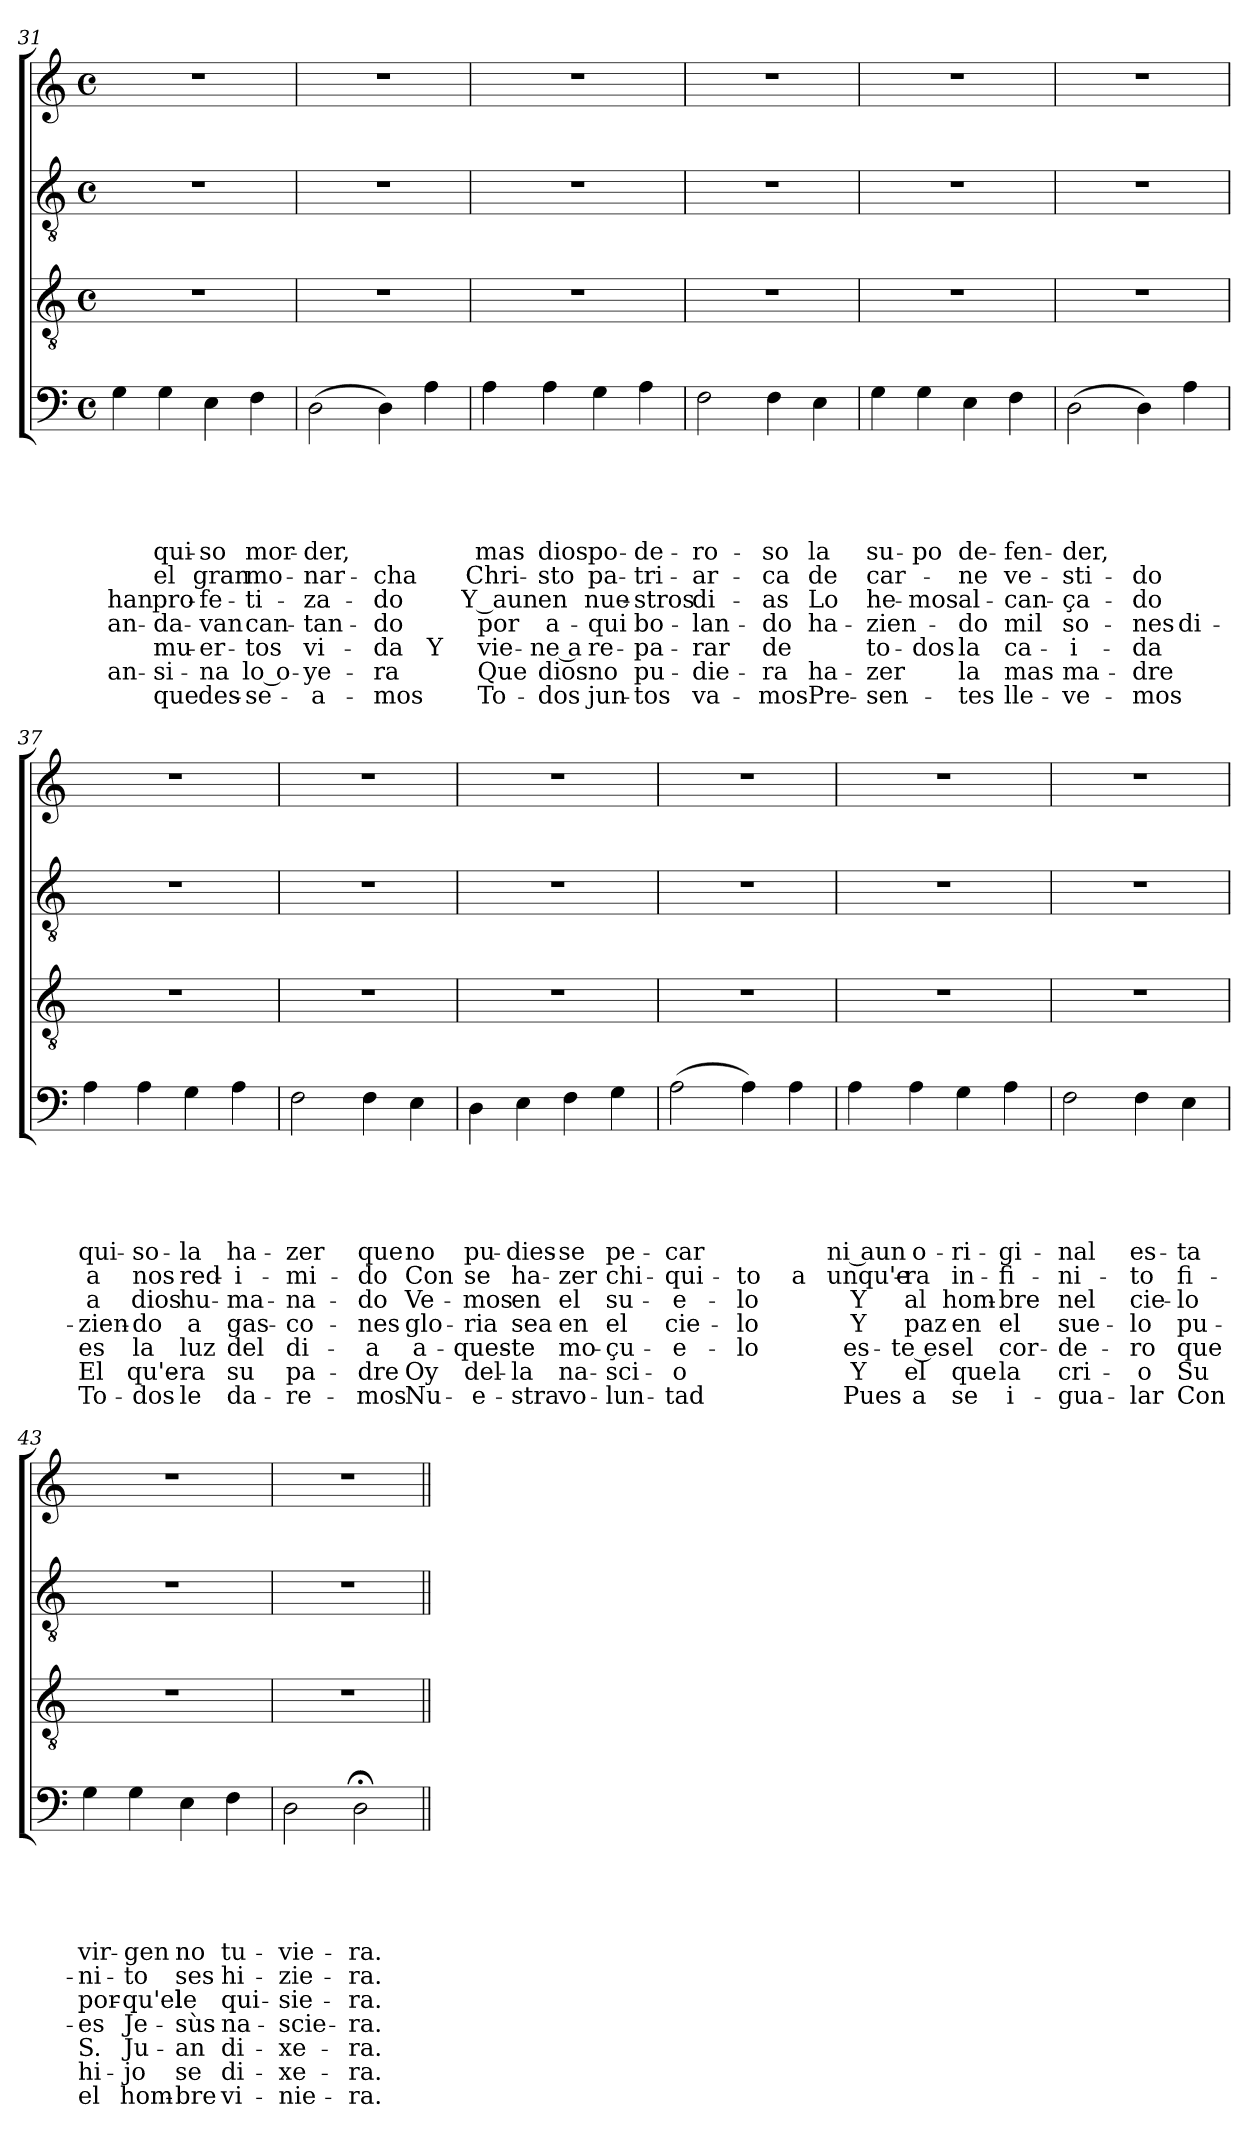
**kern	**text	**text	**text	**text	**text	**text	**text	**text	**text	**text	**text	**kern	**kern	**kern
*part4	*part4	*part4	*part4	*part4	*part4	*part4	*part4	*part4	*part4	*part4	*part4	*part3	*part2	*part1
*staff4	*staff4	*staff4	*staff4	*staff4	*staff4	*staff4	*staff4	*staff4	*staff4	*staff4	*staff4	*staff3	*staff2	*staff1
*clefF4	*	*	*	*	*	*	*	*	*	*	*	*clefGv2	*clefGv2	*clefG2
*k[]	*	*	*	*	*	*	*	*	*	*	*	*k[]	*k[]	*k[]
*C:	*	*	*	*	*	*	*	*	*	*	*	*C:	*C:	*C:
*M4/4	*	*	*	*	*	*	*	*	*	*	*	*M4/4	*M4/4	*M4/4
*met(c)	*	*	*	*	*	*	*	*	*	*	*	*met(c)	*met(c)	*met(c)
=31	=31	=31	=31	=31	=31	=31	=31	=31	=31	=31	=31	=31	=31	=31
!	!	!	!	!	!	!	!LO:LY:b	!LO:LY:b	!	!LO:LY:b	!	!	!	!
4G\	.	.	.	.	.	.	han	an-	.	an-	.	1r	1r	1r
!	!	!	!	!	!LO:LY:b	!LO:LY:b	!LO:LY:b	!LO:LY:b	!LO:LY:b	!LO:LY:b	!LO:LY:b	!	!	!
4G\	.	.	.	.	qui-	el	pro-	-da-	mu-	-si-	que	.	.	.
!	!	!	!	!	!LO:LY:b	!LO:LY:b	!LO:LY:b	!LO:LY:b	!LO:LY:b	!LO:LY:b	!LO:LY:b	!	!	!
4E\	.	.	.	.	-so	gran	-fe-	-van	-er-	-na	des-	.	.	.
!	!	!	!	!	!LO:LY:b	!LO:LY:b	!LO:LY:b	!LO:LY:b	!LO:LY:b	!LO:LY:b	!LO:LY:b	!	!	!
4F\	.	.	.	.	mor-	mo-	-ti-	can-	-tos	lo o-	-se-	.	.	.
=32	=32	=32	=32	=32	=32	=32	=32	=32	=32	=32	=32	=32	=32	=32
!	!	!	!	!	!LO:LY:b	!LO:LY:b	!LO:LY:b	!LO:LY:b	!LO:LY:b	!LO:LY:b	!LO:LY:b	!	!	!
(>2D\	.	.	.	.	-der,	-nar-	-za-	-tan-	vi-	-ye-	-a-	1r	1r	1r
!	!	!	!	!	!	!LO:LY:b	!LO:LY:b	!LO:LY:b	!LO:LY:b	!LO:LY:b	!LO:LY:b	!	!	!
4D\)	.	.	.	.	.	-cha	-do	-do	-da	-ra	-mos	.	.	.
!	!	!	!	!	!	!	!	!	!LO:LY:b	!	!	!	!	!
4A!\	.	.	.	.	.	.	.	.	Y	.	.	.	.	.
=33	=33	=33	=33	=33	=33	=33	=33	=33	=33	=33	=33	=33	=33	=33
!	!	!	!	!	!LO:LY:b	!LO:LY:b	!LO:LY:b	!LO:LY:b	!LO:LY:b	!LO:LY:b	!LO:LY:b	!	!	!
4A\	.	.	.	.	mas	Chri-	Y aun	por	vie-	Que	To-	1r	1r	1r
!	!	!	!	!	!LO:LY:b	!LO:LY:b	!LO:LY:b	!LO:LY:b	!LO:LY:b	!LO:LY:b	!LO:LY:b	!	!	!
4A\	.	.	.	.	dios	-sto	en	a-	-ne a	dios	-dos	.	.	.
!	!	!	!	!	!LO:LY:b	!LO:LY:b	!LO:LY:b	!LO:LY:b	!LO:LY:b	!LO:LY:b	!LO:LY:b	!	!	!
4G\	.	.	.	.	po-	pa-	nue-	-qui	re-	no	jun-	.	.	.
!	!	!	!	!	!LO:LY:b	!LO:LY:b	!LO:LY:b	!LO:LY:b	!LO:LY:b	!LO:LY:b	!LO:LY:b	!	!	!
4A\	.	.	.	.	-de-	-tri-	-stros	bo-	-pa-	pu-	-tos	.	.	.
!!LO:LB:g=z
=34	=34	=34	=34	=34	=34	=34	=34	=34	=34	=34	=34	=34	=34	=34
!	!	!	!	!	!LO:LY:b	!LO:LY:b	!LO:LY:b	!LO:LY:b	!LO:LY:b	!LO:LY:b	!LO:LY:b	!	!	!
2F\	.	.	.	.	-ro-	-ar-	di-	-lan-	-rar	-die-	va-	1r	1r	1r
!	!	!	!	!	!LO:LY:b	!LO:LY:b	!LO:LY:b	!LO:LY:b	!LO:LY:b	!LO:LY:b	!LO:LY:b	!	!	!
4F\	.	.	.	.	-so	-ca	-as	-do	de	-ra	-mos	.	.	.
!	!	!	!	!	!LO:LY:b	!LO:LY:b	!LO:LY:b	!LO:LY:b	!	!LO:LY:b	!LO:LY:b	!	!	!
4E\	.	.	.	.	la	de	Lo	ha-	.	ha-	Pre-	.	.	.
=35	=35	=35	=35	=35	=35	=35	=35	=35	=35	=35	=35	=35	=35	=35
!	!	!	!	!	!LO:LY:b	!LO:LY:b	!LO:LY:b	!LO:LY:b	!LO:LY:b	!LO:LY:b	!LO:LY:b	!	!	!
4G\	.	.	.	.	su-	car-	he-	-zien-	to-	-zer	-sen-	1r	1r	1r
!	!	!	!	!	!LO:LY:b	!	!LO:LY:b	!	!LO:LY:b	!	!	!	!	!
4G\	.	.	.	.	-po	.	-mos	.	-dos	.	.	.	.	.
!	!	!	!	!	!LO:LY:b	!LO:LY:b	!LO:LY:b	!LO:LY:b	!LO:LY:b	!LO:LY:b	!LO:LY:b	!	!	!
4E\	.	.	.	.	de-	-ne	al-	-do	la	la	-tes	.	.	.
!	!	!	!	!	!LO:LY:b	!LO:LY:b	!LO:LY:b	!LO:LY:b	!LO:LY:b	!LO:LY:b	!LO:LY:b	!	!	!
4F\	.	.	.	.	-fen-	ve-	-can-	mil	ca-	mas	lle-	.	.	.
=36	=36	=36	=36	=36	=36	=36	=36	=36	=36	=36	=36	=36	=36	=36
!	!	!	!	!	!LO:LY:b	!LO:LY:b	!LO:LY:b	!LO:LY:b	!LO:LY:b	!LO:LY:b	!LO:LY:b	!	!	!
(>2D\	.	.	.	.	-der,	-sti-	-ça-	so-	-i-	ma-	-ve-	1r	1r	1r
!	!	!	!	!	!	!LO:LY:b	!LO:LY:b	!LO:LY:b	!LO:LY:b	!LO:LY:b	!LO:LY:b	!	!	!
4D\)	.	.	.	.	.	-do	-do	-nes	-da	-dre	-mos	.	.	.
!	!	!	!	!	!	!	!	!LO:LY:b	!	!	!	!	!	!
4A!\	.	.	.	.	.	.	.	di-	.	.	.	.	.	.
=37	=37	=37	=37	=37	=37	=37	=37	=37	=37	=37	=37	=37	=37	=37
!	!	!	!	!	!LO:LY:b	!LO:LY:b	!LO:LY:b	!LO:LY:b	!LO:LY:b	!LO:LY:b	!LO:LY:b	!	!	!
4A\	.	.	.	.	qui-	a	a	-zien-	es	El	To-	1r	1r	1r
!	!	!	!	!	!LO:LY:b	!LO:LY:b	!LO:LY:b	!LO:LY:b	!LO:LY:b	!LO:LY:b	!LO:LY:b	!	!	!
4A\	.	.	.	.	-so-	nos	dios	-do	la	qu'e-	-dos	.	.	.
!	!	!	!	!	!LO:LY:b	!LO:LY:b	!LO:LY:b	!LO:LY:b	!LO:LY:b	!LO:LY:b	!LO:LY:b	!	!	!
4G\	.	.	.	.	-la	red-	hu-	a	luz	-ra	le	.	.	.
!	!	!	!	!	!LO:LY:b	!LO:LY:b	!LO:LY:b	!LO:LY:b	!LO:LY:b	!LO:LY:b	!LO:LY:b	!	!	!
4A\	.	.	.	.	ha-	-i-	-ma-	gas-	del	su	da-	.	.	.
=38	=38	=38	=38	=38	=38	=38	=38	=38	=38	=38	=38	=38	=38	=38
!	!	!	!	!	!LO:LY:b	!LO:LY:b	!LO:LY:b	!LO:LY:b	!LO:LY:b	!LO:LY:b	!LO:LY:b	!	!	!
2F\	.	.	.	.	-zer	-mi-	-na-	-co-	di-	pa-	-re-	1r	1r	1r
!	!	!	!	!	!LO:LY:b	!LO:LY:b	!LO:LY:b	!LO:LY:b	!LO:LY:b	!LO:LY:b	!LO:LY:b	!	!	!
4F\	.	.	.	.	que	-do	-do	-nes	-a	-dre	-mos	.	.	.
!	!	!	!	!	!LO:LY:b	!LO:LY:b	!LO:LY:b	!LO:LY:b	!LO:LY:b	!LO:LY:b	!LO:LY:b	!	!	!
4E\	.	.	.	.	no	Con	Ve-	glo-	a-	Oy	Nu-	.	.	.
!!LO:LB:g=z
=39	=39	=39	=39	=39	=39	=39	=39	=39	=39	=39	=39	=39	=39	=39
!	!	!	!	!	!LO:LY:b	!LO:LY:b	!LO:LY:b	!LO:LY:b	!LO:LY:b	!LO:LY:b	!LO:LY:b	!	!	!
4D\	.	.	.	.	pu-	se	-mos	-ria	-ques-	del-	-e-	1r	1r	1r
!	!	!	!	!	!LO:LY:b	!LO:LY:b	!LO:LY:b	!LO:LY:b	!LO:LY:b	!LO:LY:b	!LO:LY:b	!	!	!
4E\	.	.	.	.	-dies-	ha-	en	sea	-te	-la	-stra	.	.	.
!	!	!	!	!	!LO:LY:b	!LO:LY:b	!LO:LY:b	!LO:LY:b	!LO:LY:b	!LO:LY:b	!LO:LY:b	!	!	!
4F\	.	.	.	.	-se	-zer	el	en	mo-	na-	vo-	.	.	.
!	!	!	!	!	!LO:LY:b	!LO:LY:b	!LO:LY:b	!LO:LY:b	!LO:LY:b	!LO:LY:b	!LO:LY:b	!	!	!
4G\	.	.	.	.	pe-	chi-	su-	el	-çu-	-sci-	-lun-	.	.	.
=40	=40	=40	=40	=40	=40	=40	=40	=40	=40	=40	=40	=40	=40	=40
!	!	!	!	!	!LO:LY:b	!LO:LY:b	!LO:LY:b	!LO:LY:b	!LO:LY:b	!LO:LY:b	!LO:LY:b	!	!	!
(>2A\	.	.	.	.	-car	-qui-	-e-	cie-	-e-	-o	-tad	1r	1r	1r
!	!	!	!	!	!	!LO:LY:b	!LO:LY:b	!LO:LY:b	!LO:LY:b	!	!	!	!	!
4A\)	.	.	.	.	.	-to	-lo	-lo	-lo	.	.	.	.	.
!	!	!	!	!	!	!LO:LY:b	!	!	!	!	!	!	!	!
4A!\	.	.	.	.	.	a	.	.	.	.	.	.	.	.
=41	=41	=41	=41	=41	=41	=41	=41	=41	=41	=41	=41	=41	=41	=41
!	!	!	!	!	!LO:LY:b	!LO:LY:b	!LO:LY:b	!LO:LY:b	!LO:LY:b	!LO:LY:b	!LO:LY:b	!	!	!
4A\	.	.	.	.	ni aun	unqu'e-	Y	Y	es-	Y	Pues	1r	1r	1r
!	!	!	!	!	!LO:LY:b	!LO:LY:b	!LO:LY:b	!LO:LY:b	!LO:LY:b	!LO:LY:b	!LO:LY:b	!	!	!
4A\	.	.	.	.	o-	-ra	al	paz	-te es	el	a	.	.	.
!	!	!	!	!	!LO:LY:b	!LO:LY:b	!LO:LY:b	!LO:LY:b	!LO:LY:b	!LO:LY:b	!LO:LY:b	!	!	!
4G\	.	.	.	.	-ri-	in-	hom-	en	el	que	se	.	.	.
!	!	!	!	!	!LO:LY:b	!LO:LY:b	!LO:LY:b	!LO:LY:b	!LO:LY:b	!LO:LY:b	!LO:LY:b	!	!	!
4A\	.	.	.	.	-gi-	-fi-	-bre	el	cor-	la	i-	.	.	.
=42	=42	=42	=42	=42	=42	=42	=42	=42	=42	=42	=42	=42	=42	=42
!	!	!	!	!	!LO:LY:b	!LO:LY:b	!LO:LY:b	!LO:LY:b	!LO:LY:b	!LO:LY:b	!LO:LY:b	!	!	!
2F\	.	.	.	.	-nal	-ni-	nel	sue-	-de-	cri-	-gua-	1r	1r	1r
!	!	!	!	!	!LO:LY:b	!LO:LY:b	!LO:LY:b	!LO:LY:b	!LO:LY:b	!LO:LY:b	!LO:LY:b	!	!	!
4F\	.	.	.	.	es-	-to	cie-	-lo	-ro	-o	-lar	.	.	.
!	!	!	!	!	!LO:LY:b	!LO:LY:b	!LO:LY:b	!LO:LY:b	!LO:LY:b	!LO:LY:b	!LO:LY:b	!	!	!
4E\	.	.	.	.	-ta	fi-	-lo	pu-	que	Su	Con	.	.	.
=43	=43	=43	=43	=43	=43	=43	=43	=43	=43	=43	=43	=43	=43	=43
!	!	!	!	!	!LO:LY:b	!LO:LY:b	!LO:LY:b	!LO:LY:b	!LO:LY:b	!LO:LY:b	!LO:LY:b	!	!	!
4G\	.	.	.	.	vir-	-ni-	por-	-es	S.	hi-	el	1r	1r	1r
!	!	!	!	!	!LO:LY:b	!LO:LY:b	!LO:LY:b	!LO:LY:b	!LO:LY:b	!LO:LY:b	!LO:LY:b	!	!	!
4G\	.	.	.	.	-gen	-to	-qu'el	Je-	Ju-	-jo	hom-	.	.	.
!	!	!	!	!	!LO:LY:b	!LO:LY:b	!LO:LY:b	!LO:LY:b	!LO:LY:b	!LO:LY:b	!LO:LY:b	!	!	!
4E\	.	.	.	.	no	ses	le	-sùs	-an	se	-bre	.	.	.
!	!	!	!	!	!LO:LY:b	!LO:LY:b	!LO:LY:b	!LO:LY:b	!LO:LY:b	!LO:LY:b	!LO:LY:b	!	!	!
4F\	.	.	.	.	tu-	hi-	qui-	na-	di-	di-	vi-	.	.	.
=44	=44	=44	=44	=44	=44	=44	=44	=44	=44	=44	=44	=44	=44	=44
!	!	!	!	!	!LO:LY:b	!LO:LY:b	!LO:LY:b	!LO:LY:b	!LO:LY:b	!LO:LY:b	!LO:LY:b	!	!	!
2D\	.	.	.	.	-vie-	-zie-	-sie-	-scie-	-xe-	-xe-	-nie-	1r	1r	1r
!	!	!	!	!	!LO:LY:b	!LO:LY:b	!LO:LY:b	!LO:LY:b	!LO:LY:b	!LO:LY:b	!LO:LY:b	!	!	!
2D;<\	.	.	.	.	-ra.	-ra.	-ra.	-ra.	-ra.	ra.	-ra.	.	.	.
=||	=||	=||	=||	=||	=||	=||	=||	=||	=||	=||	=||	=||	=||	=||
*-	*-	*-	*-	*-	*-	*-	*-	*-	*-	*-	*-	*-	*-	*-
